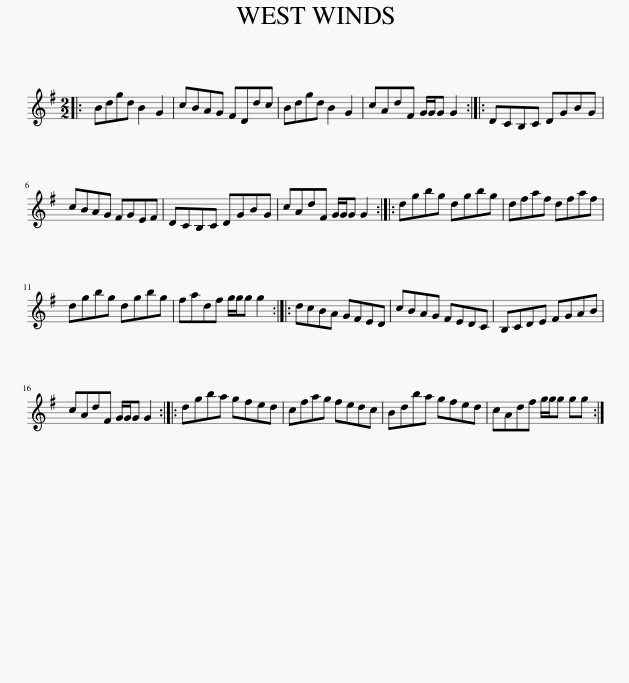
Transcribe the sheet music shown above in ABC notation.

X:1
L:1/8
M:2/2
I:linebreak $
K:G
V:1 treble
V:1
|: Bdgd B2 G2 | cBAG FDdc | Bdgd B2 G2 | cAdF G/G/G G2 :: DCB,C DGBG |$ %5
 cBAG FGEF | DCB,C DGBG | cAdF G/G/G G2 :: dgbg dgbg | dfaf dfaf |$ %10
 dgbg dgbg | fadf g/g/g g2 :: dcBA GFED | cBAG FEDC | B,CDE FGAB |$ %15
 cAdF G/G/G G2 :: dgba gfed | cfag fedc | Bdba gfed | cAdf g/g/g gg :| %20
